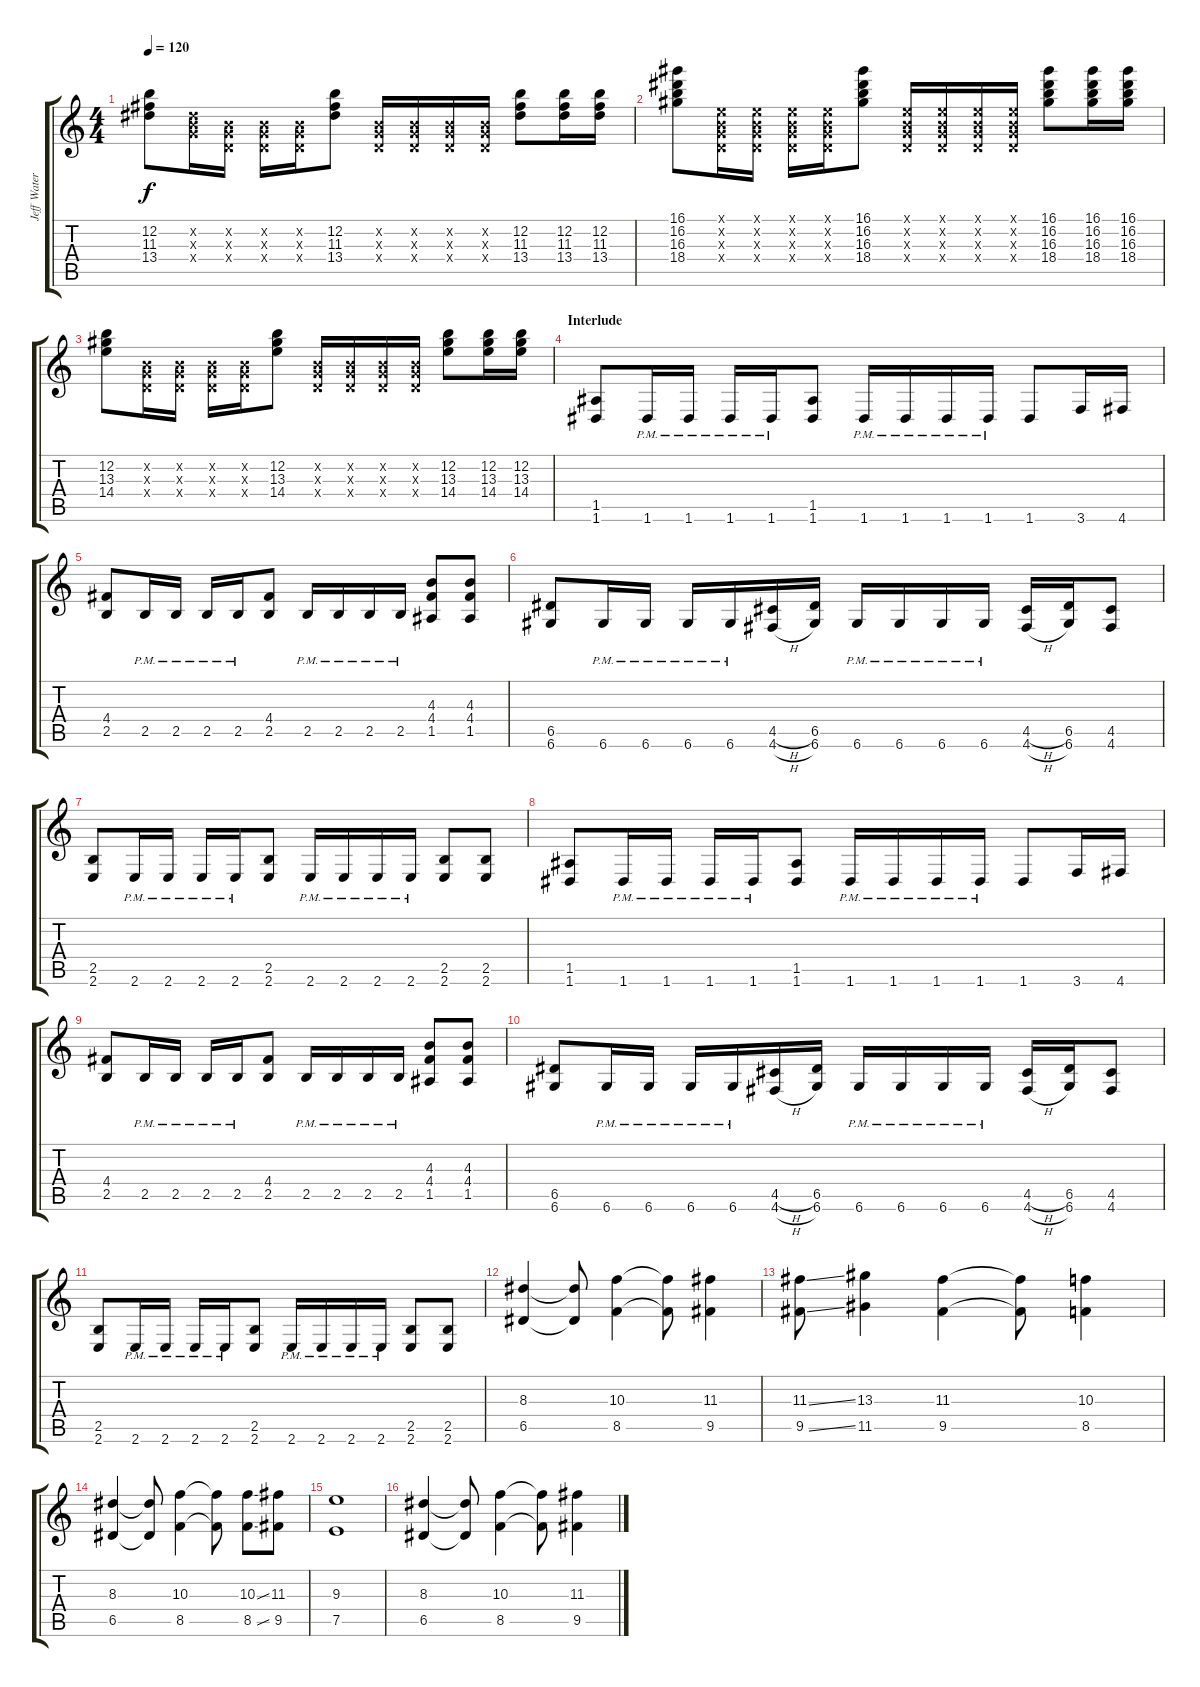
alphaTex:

\track ("Jeff Waters" "Jeff Water") {instrument overdrivenguitar}
\staff {score tabs}
\tuning (E4 B3 G3 D3 A2 D2) {hide}
\ts (4 4)
\tempo 120
\clef g2
\ks c
(12.2 11.3 13.4).8{dy f} (0.2{x} 0.3{x} 13.4{x}).16 (0.2{x} 0.3{x} 0.4{x}).16 (0.2{x} 0.3{x} 0.4{x}).16 (0.2{x} 0.3{x} 0.4{x}).16 (12.2 11.3 13.4).8 (0.2{x} 0.3{x} 0.4{x}).16 (0.2{x} 0.3{x} 0.4{x}).16 (0.2{x} 0.3{x} 0.4{x}).16 (0.2{x} 0.3{x} 0.4{x}).16 (12.2 11.3 13.4).8 (12.2 11.3 13.4).16 (12.2 11.3 13.4).16 |
(16.1 16.2 16.3 18.4).8 (0.1{x} 0.2{x} 0.3{x} 0.4{x}).16 (0.1{x} 0.2{x} 0.3{x} 0.4{x}).16 (0.1{x} 0.2{x} 0.3{x} 0.4{x}).16 (0.1{x} 0.2{x} 0.3{x} 0.4{x}).16 (16.1 16.2 16.3 18.4).8 (0.1{x} 0.2{x} 0.3{x} 0.4{x}).16 (0.1{x} 0.2{x} 0.3{x} 0.4{x}).16 (0.1{x} 0.2{x} 0.3{x} 0.4{x}).16 (0.1{x} 0.2{x} 0.3{x} 0.4{x}).16 (16.1 16.2 16.3 18.4).8 (16.1 16.2 16.3 18.4).16 (16.1 16.2 16.3 18.4).16 |
(12.2 13.3 14.4).8 (0.2{x} 0.3{x} 0.4{x}).16 (0.2{x} 0.3{x} 0.4{x}).16 (0.2{x} 0.3{x} 0.4{x}).16 (0.2{x} 0.3{x} 0.4{x}).16 (12.2 13.3 14.4).8 (0.2{x} 0.3{x} 0.4{x}).16 (0.2{x} 0.3{x} 0.4{x}).16 (0.2{x} 0.3{x} 0.4{x}).16 (0.2{x} 0.3{x} 0.4{x}).16 (12.2 13.3 14.4).8 (12.2 13.3 14.4).16 (12.2 13.3 14.4).16 |
\section ("" "Interlude")
(1.5 1.6).8 1.6{pm}.16 1.6{pm}.16 1.6{pm}.16 1.6{pm}.16 (1.5 1.6).8 1.6{pm}.16 1.6{pm}.16 1.6{pm}.16 1.6{pm}.16 1.6.8 3.6.16 4.6.16 |
(4.4 2.5).8 2.5{pm}.16 2.5{pm}.16 2.5{pm}.16 2.5{pm}.16 (4.4 2.5).8 2.5{pm}.16 2.5{pm}.16 2.5{pm}.16 2.5{pm}.16 (4.3 4.4 1.5).8 (4.3 4.4 1.5).8 |
(6.5 6.6).8 6.6{pm}.16 6.6{pm}.16 6.6{pm}.16 6.6{pm}.16 (4.5{h} 4.6{h}).16 (6.5 6.6).16 6.6{pm}.16 6.6{pm}.16 6.6{pm}.16 6.6{pm}.16 (4.5{h} 4.6{h}).16 (6.5 6.6).16 (4.5 4.6).8 |
(2.5 2.6).8 2.6{pm}.16 2.6{pm}.16 2.6{pm}.16 2.6{pm}.16 (2.5 2.6).8 2.6{pm}.16 2.6{pm}.16 2.6{pm}.16 2.6{pm}.16 (2.5 2.6).8 (2.5 2.6).8 |
(1.5 1.6).8 1.6{pm}.16 1.6{pm}.16 1.6{pm}.16 1.6{pm}.16 (1.5 1.6).8 1.6{pm}.16 1.6{pm}.16 1.6{pm}.16 1.6{pm}.16 1.6.8 3.6.16 4.6.16 |
(4.4 2.5).8 2.5{pm}.16 2.5{pm}.16 2.5{pm}.16 2.5{pm}.16 (4.4 2.5).8 2.5{pm}.16 2.5{pm}.16 2.5{pm}.16 2.5{pm}.16 (4.3 4.4 1.5).8 (4.3 4.4 1.5).8 |
(6.5 6.6).8 6.6{pm}.16 6.6{pm}.16 6.6{pm}.16 6.6{pm}.16 (4.5{h} 4.6{h}).16 (6.5 6.6).16 6.6{pm}.16 6.6{pm}.16 6.6{pm}.16 6.6{pm}.16 (4.5{h} 4.6{h}).16 (6.5 6.6).16 (4.5 4.6).8 |
(2.5 2.6).8 2.6{pm}.16 2.6{pm}.16 2.6{pm}.16 2.6{pm}.16 (2.5 2.6).8 2.6{pm}.16 2.6{pm}.16 2.6{pm}.16 2.6{pm}.16 (2.5 2.6).8 (2.5 2.6).8 |
(8.3 6.5).4 (8.3{t} 6.5{t}).8 (10.3 8.5).4 (10.3{t} 8.5{t}).8 (11.3 9.5).4 |
(11.3{ss} 9.5{ss}).8 (13.3 11.5).4 (11.3 9.5).4 (11.3{t} 9.5{t}).8 (10.3 8.5).4 |
(8.3 6.5).4 (8.3{t} 6.5{t}).8 (10.3 8.5).4 (10.3{t} 8.5{t}).8 (10.3{ss} 8.5{ss}).8 (11.3 9.5).8 |
(9.3 7.5).1 |
(8.3 6.5).4 (8.3{t} 6.5{t}).8 (10.3 8.5).4 (10.3{t} 8.5{t}).8 (11.3 9.5).4
